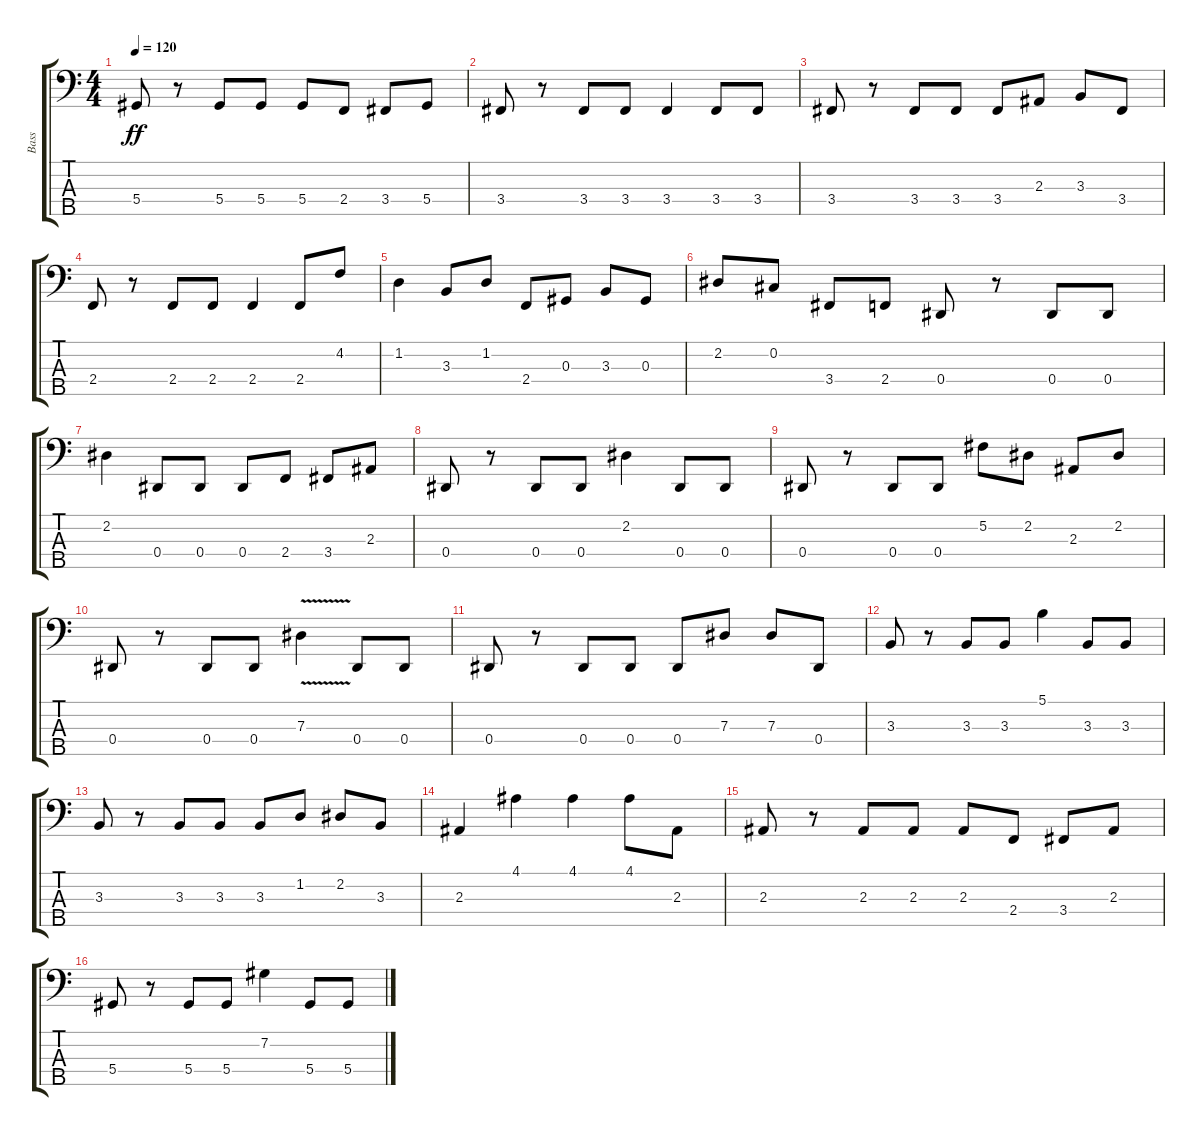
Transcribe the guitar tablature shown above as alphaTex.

\track ("Bass" "Bass") {instrument electricbassfinger}
\staff {score tabs}
\tuning (Gb2 Db2 Ab1 Eb1 Bb0) {hide}
\ts (4 4)
\tempo 120
\clef f4
\ks c
5.4.8{dy ff} r.8 5.4.8 5.4.8 5.4.8 2.4.8 3.4.8 5.4.8 |
3.4.8 r.8 3.4.8 3.4.8 3.4.4 3.4.8 3.4.8 |
3.4.8 r.8 3.4.8 3.4.8 3.4.8 2.3.8 3.3.8 3.4.8 |
2.4.8 r.8 2.4.8 2.4.8 2.4.4 2.4.8 4.2.8 |
1.2.4 3.3.8 1.2.8 2.4.8 0.3.8 3.3.8 0.3.8 |
2.2.8 0.2.8 3.4.8 2.4.8 0.4.8 r.8 0.4.8 0.4.8 |
2.2.4 0.4.8 0.4.8 0.4.8 2.4.8 3.4.8 2.3.8 |
0.4.8 r.8 0.4.8 0.4.8 2.2.4 0.4.8 0.4.8 |
0.4.8 r.8 0.4.8 0.4.8 5.2.8 2.2.8 2.3.8 2.2.8 |
0.4.8 r.8 0.4.8 0.4.8 7.3{v}.4 0.4.8 0.4.8 |
0.4.8 r.8 0.4.8 0.4.8 0.4.8 7.3.8 7.3.8 0.4.8 |
3.3.8 r.8 3.3.8 3.3.8 5.1.4 3.3.8 3.3.8 |
3.3.8 r.8 3.3.8 3.3.8 3.3.8 1.2.8 2.2.8 3.3.8 |
2.3.4 4.1.4 4.1.4 4.1.8 2.3.8 |
2.3.8 r.8 2.3.8 2.3.8 2.3.8 2.4.8 3.4.8 2.3.8 |
5.4.8 r.8 5.4.8 5.4.8 7.2.4 5.4.8 5.4.8
